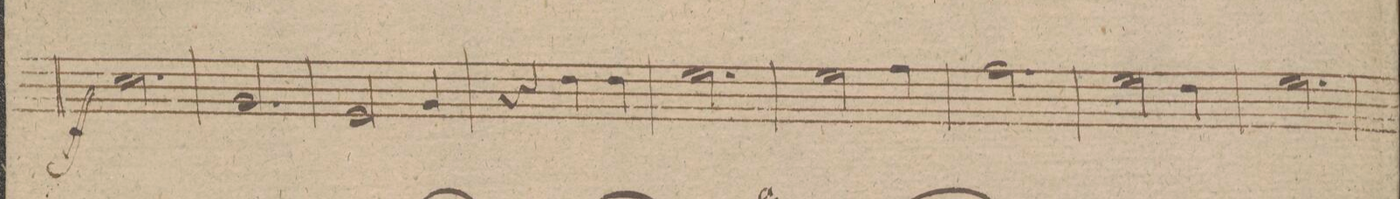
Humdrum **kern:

**kern	**dynam
*I"Corno 1mo in E	*
*clefG2	*
*k[f#c#g#d#]	*
*M3/4	*
2.ee	ff
=122	=122
2.b	.
=123	=123
2g#	.
4b	.
=124	=124
4r	.
4ff#	.
4ff#	.
=125	=125
2.gg#	.
=126	=126
2gg#	.
4aa	.
=127	=127
2.aa	.
=128	=128
2gg#	.
4ff#	.
=129	=129
2.gg#	.
=130	=130
*-	*-
